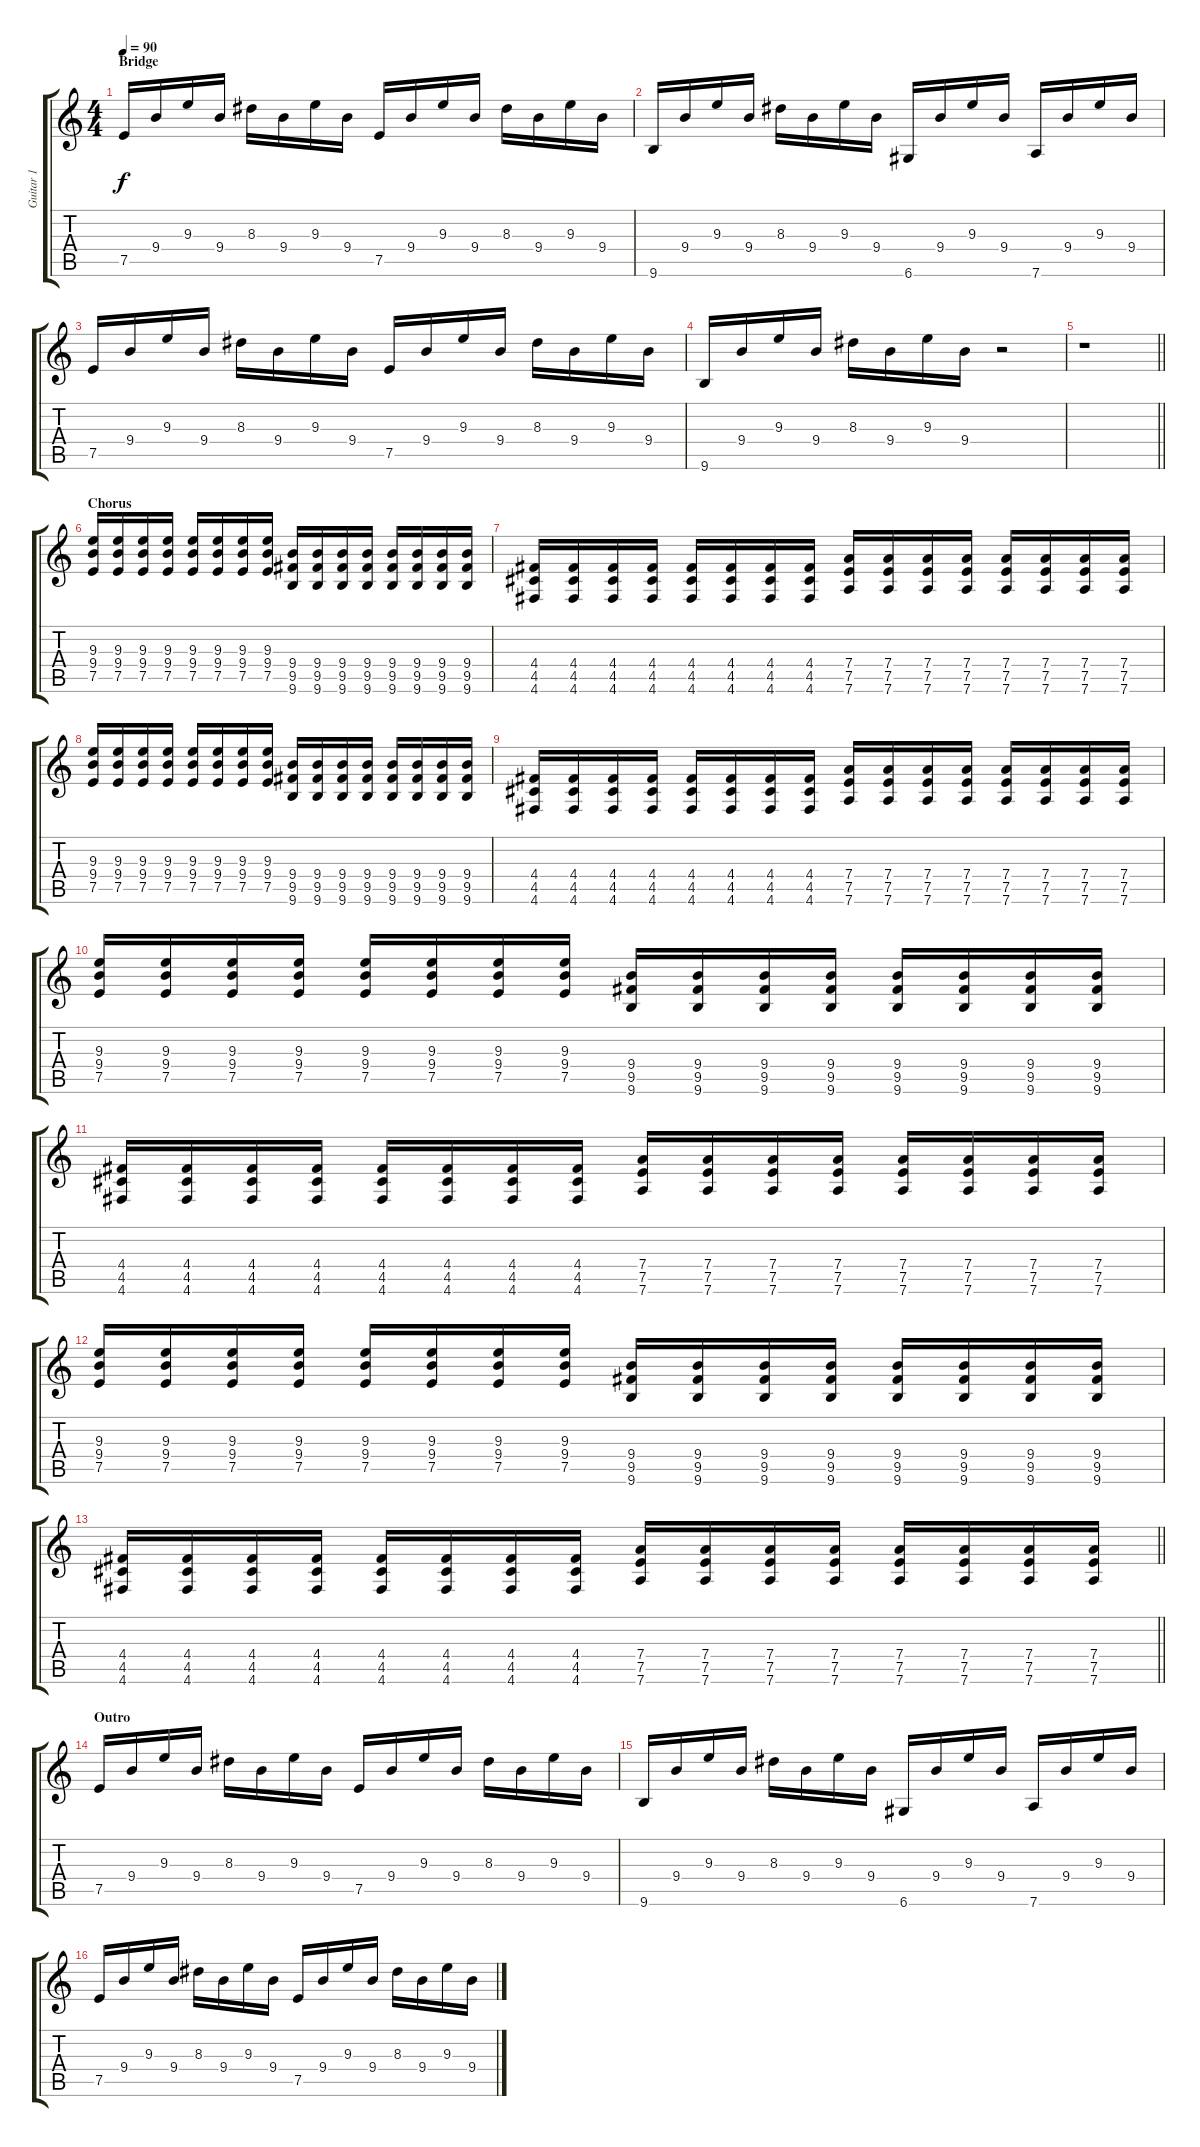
\track ("Guitar 1" "Guitar 1") {instrument overdrivenguitar}
\staff {score tabs}
\tuning (E4 B3 G3 D3 A2 D2) {hide}
\ts (4 4)
\section ("" "Bridge")
\tempo 90
\clef g2
\ks c
7.5.16{dy f volume 16 instrument electricguitarclean} 9.4.16 9.3.16 9.4.16 8.3.16 9.4.16 9.3.16 9.4.16 7.5.16 9.4.16 9.3.16 9.4.16 8.3.16 9.4.16 9.3.16 9.4.16 |
9.6.16 9.4.16 9.3.16 9.4.16 8.3.16 9.4.16 9.3.16 9.4.16 6.6.16 9.4.16 9.3.16 9.4.16 7.6.16 9.4.16 9.3.16 9.4.16 |
7.5.16 9.4.16 9.3.16 9.4.16 8.3.16 9.4.16 9.3.16 9.4.16 7.5.16 9.4.16 9.3.16 9.4.16 8.3.16 9.4.16 9.3.16 9.4.16 |
9.6.16 9.4.16 9.3.16 9.4.16 8.3.16 9.4.16 9.3.16 9.4.16 r.2 |
\barLineRight lightlight
r.1 |
\section ("" "Chorus")
(9.3 9.4 7.5).16{instrument overdrivenguitar} (9.3 9.4 7.5).16 (9.3 9.4 7.5).16 (9.3 9.4 7.5).16 (9.3 9.4 7.5).16 (9.3 9.4 7.5).16 (9.3 9.4 7.5).16 (9.3 9.4 7.5).16 (9.4 9.5 9.6).16 (9.4 9.5 9.6).16 (9.4 9.5 9.6).16 (9.4 9.5 9.6).16 (9.4 9.5 9.6).16 (9.4 9.5 9.6).16 (9.4 9.5 9.6).16 (9.4 9.5 9.6).16 |
(4.4 4.5 4.6).16 (4.4 4.5 4.6).16 (4.4 4.5 4.6).16 (4.4 4.5 4.6).16 (4.4 4.5 4.6).16 (4.4 4.5 4.6).16 (4.4 4.5 4.6).16 (4.4 4.5 4.6).16 (7.4 7.5 7.6).16 (7.4 7.5 7.6).16 (7.4 7.5 7.6).16 (7.4 7.5 7.6).16 (7.4 7.5 7.6).16 (7.4 7.5 7.6).16 (7.4 7.5 7.6).16 (7.4 7.5 7.6).16 |
(9.3 9.4 7.5).16 (9.3 9.4 7.5).16 (9.3 9.4 7.5).16 (9.3 9.4 7.5).16 (9.3 9.4 7.5).16 (9.3 9.4 7.5).16 (9.3 9.4 7.5).16 (9.3 9.4 7.5).16 (9.4 9.5 9.6).16 (9.4 9.5 9.6).16 (9.4 9.5 9.6).16 (9.4 9.5 9.6).16 (9.4 9.5 9.6).16 (9.4 9.5 9.6).16 (9.4 9.5 9.6).16 (9.4 9.5 9.6).16 |
(4.4 4.5 4.6).16 (4.4 4.5 4.6).16 (4.4 4.5 4.6).16 (4.4 4.5 4.6).16 (4.4 4.5 4.6).16 (4.4 4.5 4.6).16 (4.4 4.5 4.6).16 (4.4 4.5 4.6).16 (7.4 7.5 7.6).16 (7.4 7.5 7.6).16 (7.4 7.5 7.6).16 (7.4 7.5 7.6).16 (7.4 7.5 7.6).16 (7.4 7.5 7.6).16 (7.4 7.5 7.6).16 (7.4 7.5 7.6).16 |
(9.3 9.4 7.5).16 (9.3 9.4 7.5).16 (9.3 9.4 7.5).16 (9.3 9.4 7.5).16 (9.3 9.4 7.5).16 (9.3 9.4 7.5).16 (9.3 9.4 7.5).16 (9.3 9.4 7.5).16 (9.4 9.5 9.6).16 (9.4 9.5 9.6).16 (9.4 9.5 9.6).16 (9.4 9.5 9.6).16 (9.4 9.5 9.6).16 (9.4 9.5 9.6).16 (9.4 9.5 9.6).16 (9.4 9.5 9.6).16 |
(4.4 4.5 4.6).16 (4.4 4.5 4.6).16 (4.4 4.5 4.6).16 (4.4 4.5 4.6).16 (4.4 4.5 4.6).16 (4.4 4.5 4.6).16 (4.4 4.5 4.6).16 (4.4 4.5 4.6).16 (7.4 7.5 7.6).16 (7.4 7.5 7.6).16 (7.4 7.5 7.6).16 (7.4 7.5 7.6).16 (7.4 7.5 7.6).16 (7.4 7.5 7.6).16 (7.4 7.5 7.6).16 (7.4 7.5 7.6).16 |
(9.3 9.4 7.5).16 (9.3 9.4 7.5).16 (9.3 9.4 7.5).16 (9.3 9.4 7.5).16 (9.3 9.4 7.5).16 (9.3 9.4 7.5).16 (9.3 9.4 7.5).16 (9.3 9.4 7.5).16 (9.4 9.5 9.6).16 (9.4 9.5 9.6).16 (9.4 9.5 9.6).16 (9.4 9.5 9.6).16 (9.4 9.5 9.6).16 (9.4 9.5 9.6).16 (9.4 9.5 9.6).16 (9.4 9.5 9.6).16 |
\barLineRight lightlight
(4.4 4.5 4.6).16 (4.4 4.5 4.6).16 (4.4 4.5 4.6).16 (4.4 4.5 4.6).16 (4.4 4.5 4.6).16 (4.4 4.5 4.6).16 (4.4 4.5 4.6).16 (4.4 4.5 4.6).16 (7.4 7.5 7.6).16 (7.4 7.5 7.6).16 (7.4 7.5 7.6).16 (7.4 7.5 7.6).16 (7.4 7.5 7.6).16 (7.4 7.5 7.6).16 (7.4 7.5 7.6).16 (7.4 7.5 7.6).16 |
\section ("" "Outro")
7.5.16 9.4.16 9.3.16 9.4.16 8.3.16 9.4.16 9.3.16 9.4.16 7.5.16 9.4.16 9.3.16 9.4.16 8.3.16 9.4.16 9.3.16 9.4.16 |
9.6.16 9.4.16 9.3.16 9.4.16 8.3.16 9.4.16 9.3.16 9.4.16 6.6.16 9.4.16 9.3.16 9.4.16 7.6.16 9.4.16 9.3.16 9.4.16 |
7.5.16 9.4.16 9.3.16 9.4.16 8.3.16 9.4.16 9.3.16 9.4.16 7.5.16 9.4.16 9.3.16 9.4.16 8.3.16 9.4.16 9.3.16 9.4.16
